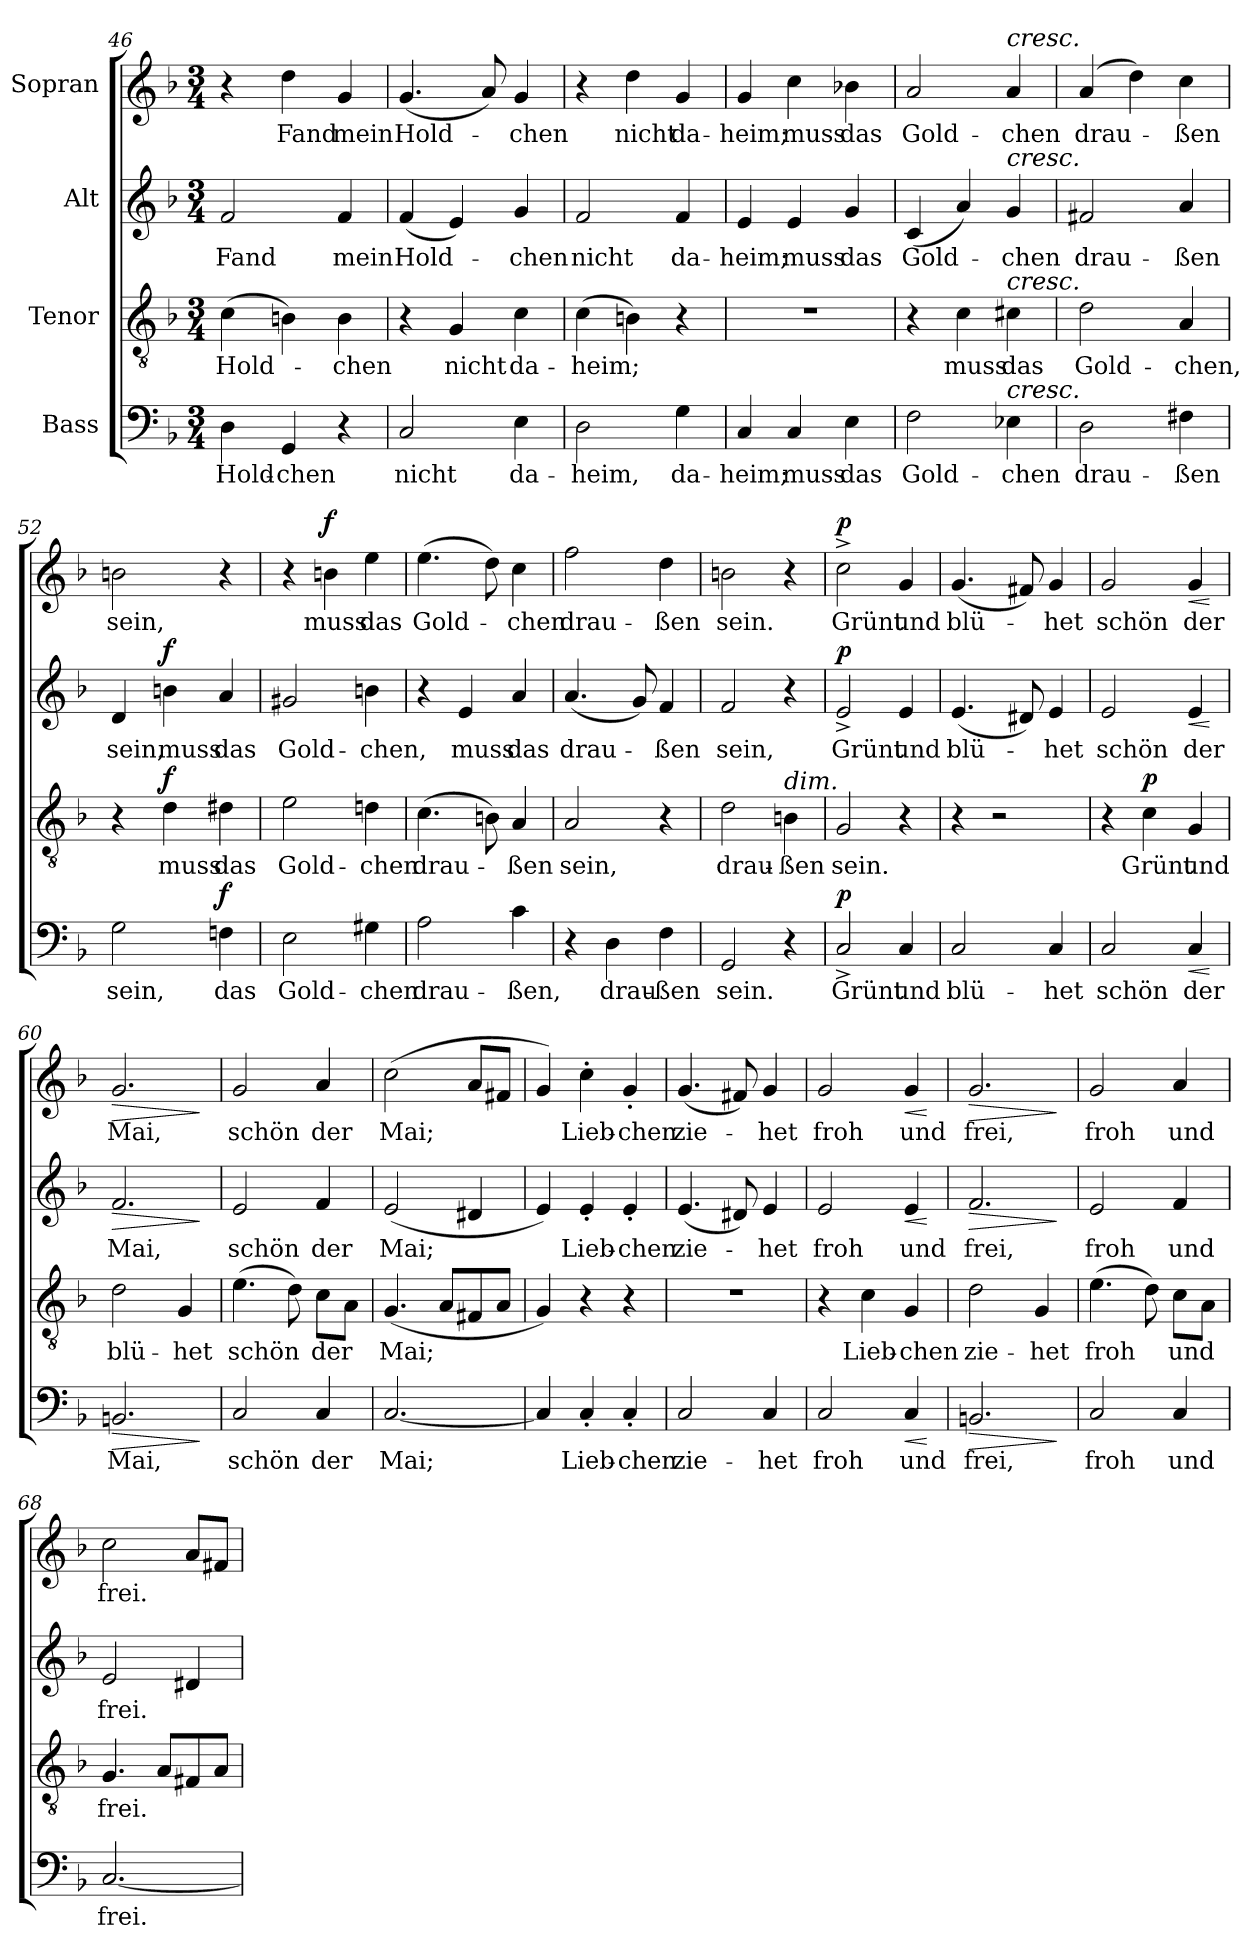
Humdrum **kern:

**kern	**text	**dynam	**kern	**text	**dynam	**kern	**text	**dynam	**kern	**text	**dynam
*part4	*part4	*part4	*part3	*part3	*part3	*part2	*part2	*part2	*part1	*part1	*part1
*staff4	*staff4	*staff4	*staff3	*staff3	*staff3	*staff2	*staff2	*staff2	*staff1	*staff1	*staff1
*I"Bass	*	*	*I"Tenor	*	*	*I"Alt	*	*	*I"Sopran	*	*
*clefF4	*	*	*clefGv2	*	*	*clefG2	*	*	*clefG2	*	*
*k[b-]	*	*	*k[b-]	*	*	*k[b-]	*	*	*k[b-]	*	*
*M3/4	*	*	*M3/4	*	*	*M3/4	*	*	*M3/4	*	*
=46	=46	=46	=46	=46	=46	=46	=46	=46	=46	=46	=46
!	!LO:LY:b	!	!	!LO:LY:b	!	!	!LO:LY:b	!	!	!	!
4D\	Hold-	.	(4c\	Hold-	.	2f/	Fand	.	4r	.	.
!	!LO:LY:b	!	!	!	!	!	!	!	!	!LO:LY:b	!
4GG/	-chen	.	4Bn\)	.	.	.	.	.	4dd\	Fand	.
!	!	!	!	!LO:LY:b	!	!	!LO:LY:b	!	!	!LO:LY:b	!
4r	.	.	4B\	-chen	.	4f/	mein	.	4g/	mein	.
=47	=47	=47	=47	=47	=47	=47	=47	=47	=47	=47	=47
!	!LO:LY:b	!	!	!	!	!	!LO:LY:b	!	!	!LO:LY:b	!
2C/	nicht	.	4r	.	.	(4f/	Hold-	.	(4.g/	Hold-	.
!	!	!	!	!LO:LY:b	!	!	!	!	!	!	!
.	.	.	4G/	nicht	.	4e/)	.	.	.	.	.
.	.	.	.	.	.	.	.	.	8a/)	.	.
!	!LO:LY:b	!	!	!LO:LY:b	!	!	!LO:LY:b	!	!	!LO:LY:b	!
4E\	da-	.	4c\	da-	.	4g/	-chen	.	4g/	-chen	.
=48	=48	=48	=48	=48	=48	=48	=48	=48	=48	=48	=48
!	!LO:LY:b	!	!	!LO:LY:b	!	!	!LO:LY:b	!	!	!	!
2D\	-heim,	.	(4c\	-heim;	.	2f/	nicht	.	4r	.	.
!	!	!	!	!	!	!	!	!	!	!LO:LY:b	!
.	.	.	4Bn\)	.	.	.	.	.	4dd\	nicht	.
!	!LO:LY:b	!	!	!	!	!	!LO:LY:b	!	!	!LO:LY:b	!
4G\	da-	.	4r	.	.	4f/	da-	.	4g/	da-	.
!!LO:LB:g=z
=49	=49	=49	=49	=49	=49	=49	=49	=49	=49	=49	=49
!	!LO:LY:b	!	!	!	!	!	!LO:LY:b	!	!	!LO:LY:b	!
4C/	-heim;	.	2.r	.	.	4e/	-heim;	.	4g/	-heim;	.
!	!LO:LY:b	!	!	!	!	!	!LO:LY:b	!	!	!LO:LY:b	!
4C/	muss	.	.	.	.	4e/	muss	.	4cc\	muss	.
!	!LO:LY:b	!	!	!	!	!	!LO:LY:b	!	!	!LO:LY:b	!
4E\	das	.	.	.	.	4g/	das	.	4b-X\	das	.
=50	=50	=50	=50	=50	=50	=50	=50	=50	=50	=50	=50
!	!LO:LY:b	!	!	!	!	!	!LO:LY:b	!	!	!LO:LY:b	!
2F\	Gold-	.	4r	.	.	(4c/	Gold-	.	2a/	Gold-	.
!	!	!	!	!LO:LY:b	!	!	!	!	!	!	!
.	.	.	4c\	muss	.	4a/)	.	.	.	.	.
!	!	!	!	!	!	!	!	!	!LO:TX:a:i:t=cresc.	!	!
!	!	!	!	!	!	!LO:TX:a:i:t=cresc.	!	!	!	!	!
!	!	!	!LO:TX:a:i:t=cresc.	!	!	!	!	!	!	!	!
!LO:TX:a:i:t=cresc.	!	!	!	!	!	!	!	!	!	!	!
!	!LO:LY:b	!	!	!LO:LY:b	!	!	!LO:LY:b	!	!	!LO:LY:b	!
4E-X\	-chen	.	4c#X\	das	.	4g/	-chen	.	4a/	-chen	.
=51	=51	=51	=51	=51	=51	=51	=51	=51	=51	=51	=51
!	!LO:LY:b	!	!	!LO:LY:b	!	!	!LO:LY:b	!	!	!LO:LY:b	!
2D\	drau-	.	2d\	Gold-	.	2f#X/	drau-	.	(4a/	drau-	.
.	.	.	.	.	.	.	.	.	4dd\)	.	.
!	!LO:LY:b	!	!	!LO:LY:b	!	!	!LO:LY:b	!	!	!LO:LY:b	!
4F#X\	-ßen	.	4A/	-chen,	.	4a/	-ßen	.	4cc\	-ßen	.
=52	=52	=52	=52	=52	=52	=52	=52	=52	=52	=52	=52
!	!LO:LY:b	!	!	!	!	!	!LO:LY:b	!	!	!LO:LY:b	!
2G\	sein,	.	4r	.	.	4d/	sein,	.	2bn\	sein,	.
!	!	!	!	!LO:LY:b	!LO:DY:a	!	!LO:LY:b	!LO:DY:a	!	!	!
.	.	.	4d\	muss	f	4bn\	muss	f	.	.	.
!	!LO:LY:b	!LO:DY:a	!	!LO:LY:b	!	!	!LO:LY:b	!	!	!	!
4Fn\	das	f	4d#X\	das	.	4a/	das	.	4r	.	.
=53	=53	=53	=53	=53	=53	=53	=53	=53	=53	=53	=53
!	!LO:LY:b	!	!	!LO:LY:b	!	!	!LO:LY:b	!	!	!	!
2E\	Gold-	.	2e\	Gold-	.	2g#X/	Gold-	.	4r	.	.
!	!	!	!	!	!	!	!	!	!	!LO:LY:b	!LO:DY:a
.	.	.	.	.	.	.	.	.	4bn\	muss	f
!	!LO:LY:b	!	!	!LO:LY:b	!	!	!LO:LY:b	!	!	!LO:LY:b	!
4G#X\	-chen	.	4dn\	-chen	.	4bn\	-chen,	.	4ee\	das	.
=54	=54	=54	=54	=54	=54	=54	=54	=54	=54	=54	=54
!	!LO:LY:b	!	!	!LO:LY:b	!	!	!	!	!	!LO:LY:b	!
2A\	drau-	.	(4.c\	drau-	.	4r	.	.	(4.ee\	Gold-	.
!	!	!	!	!	!	!	!LO:LY:b	!	!	!	!
.	.	.	.	.	.	4e/	muss	.	.	.	.
.	.	.	8Bn\)	.	.	.	.	.	8dd\)	.	.
!	!LO:LY:b	!	!	!LO:LY:b	!	!	!LO:LY:b	!	!	!LO:LY:b	!
4c\	-ßen,	.	4A/	-ßen	.	4a/	das	.	4cc\	-chen	.
!!LO:PB:g=z
=55	=55	=55	=55	=55	=55	=55	=55	=55	=55	=55	=55
!	!	!	!	!LO:LY:b	!	!	!LO:LY:b	!	!	!LO:LY:b	!
4r	.	.	2A/	sein,	.	(4.a/	drau-	.	2ff\	drau-	.
!	!LO:LY:b	!	!	!	!	!	!	!	!	!	!
4D\	drau-	.	.	.	.	.	.	.	.	.	.
.	.	.	.	.	.	8g/)	.	.	.	.	.
!	!LO:LY:b	!	!	!	!	!	!LO:LY:b	!	!	!LO:LY:b	!
4F\	-ßen	.	4r	.	.	4f/	-ßen	.	4dd\	-ßen	.
=56	=56	=56	=56	=56	=56	=56	=56	=56	=56	=56	=56
!	!LO:LY:b	!	!	!LO:LY:b	!	!	!LO:LY:b	!	!	!LO:LY:b	!
2GG/	sein.	.	2d\	drau-	.	2f/	sein,	.	2bn\	sein.	.
!	!	!	!LO:TX:a:i:t=dim.	!	!	!	!	!	!	!	!
!	!	!	!	!LO:LY:b	!	!	!	!	!	!	!
4r	.	.	4Bn\	-ßen	.	4r	.	.	4r	.	.
=57	=57	=57	=57	=57	=57	=57	=57	=57	=57	=57	=57
!	!LO:LY:b	!LO:DY:a	!	!LO:LY:b	!	!	!LO:LY:b	!LO:DY:a	!	!LO:LY:b	!LO:DY:a
2C^/	Grünt	p	2G/	sein.	.	2e^/	Grünt	p	2cc^\	Grünt	p
!	!LO:LY:b	!	!	!	!	!	!LO:LY:b	!	!	!LO:LY:b	!
4C/	und	.	4r	.	.	4e/	und	.	4g/	und	.
=58	=58	=58	=58	=58	=58	=58	=58	=58	=58	=58	=58
!	!LO:LY:b	!	!	!	!	!	!LO:LY:b	!	!	!LO:LY:b	!
2C/	blü-	.	4r	.	.	(4.e/	blü-	.	(4.g/	blü-	.
.	.	.	2r	.	.	.	.	.	.	.	.
.	.	.	.	.	.	8d#X/)	.	.	8f#X/)	.	.
!	!LO:LY:b	!	!	!	!	!	!LO:LY:b	!	!	!LO:LY:b	!
4C/	-het	.	.	.	.	4e/	-het	.	4g/	-het	.
=59	=59	=59	=59	=59	=59	=59	=59	=59	=59	=59	=59
!	!LO:LY:b	!	!	!	!	!	!LO:LY:b	!	!	!LO:LY:b	!
2C/	schön	.	4r	.	.	2e/	schön	.	2g/	schön	.
!	!	!	!	!LO:LY:b	!LO:DY:a	!	!	!	!	!	!
.	.	.	4c\	Grünt	p	.	.	.	.	.	.
!	!LO:LY:b	!LO:HP:b	!	!LO:LY:b	!	!	!LO:LY:b	!LO:HP:b	!	!LO:LY:b	!LO:HP:b
4C/	der	<	4G/	und	.	4e/	der	<	4g/	der	<
.	.	[	.	.	.	.	.	[	.	.	[
=60	=60	=60	=60	=60	=60	=60	=60	=60	=60	=60	=60
!	!LO:LY:b	!LO:HP:b	!	!LO:LY:b	!	!	!LO:LY:b	!LO:HP:b	!	!LO:LY:b	!LO:HP:b
2.BBn/	Mai,	>	2d\	blü-	.	2.f/	Mai,	>	2.g/	Mai,	>
!	!	!	!	!LO:LY:b	!	!	!	!	!	!	!
.	.	.	4G/	-het	.	.	.	.	.	.	.
.	.	]	.	.	.	.	.	]	.	.	]
=61	=61	=61	=61	=61	=61	=61	=61	=61	=61	=61	=61
!	!LO:LY:b	!	!	!LO:LY:b	!	!	!LO:LY:b	!	!	!LO:LY:b	!
2C/	schön	.	(4.e\	schön	.	2e/	schön	.	2g/	schön	.
.	.	.	8d\)	.	.	.	.	.	.	.	.
!	!LO:LY:b	!	!	!LO:LY:b	!	!	!LO:LY:b	!	!	!LO:LY:b	!
4C/	der	.	8c\L	der	.	4f/	der	.	4a/	der	.
.	.	.	8A\J	.	.	.	.	.	.	.	.
!!LO:LB:g=z
=62	=62	=62	=62	=62	=62	=62	=62	=62	=62	=62	=62
!	!LO:LY:b	!	!	!LO:LY:b	!	!	!LO:LY:b	!	!	!LO:LY:b	!
[2.C/	Mai;	.	(4.G/	Mai;	.	(2e/	Mai;	.	(2cc\	Mai;	.
.	.	.	8A/L	.	.	.	.	.	.	.	.
.	.	.	8F#X/	.	.	4d#X/	.	.	8a/L	.	.
.	.	.	8A/J	.	.	.	.	.	8f#X/J	.	.
=63	=63	=63	=63	=63	=63	=63	=63	=63	=63	=63	=63
4C/]	.	.	4G/)	.	.	4e/)	.	.	4g/)	.	.
!	!LO:LY:b	!	!	!	!	!	!LO:LY:b	!	!	!LO:LY:b	!
4C'/	Lieb-	.	4r	.	.	4e'/	Lieb-	.	4cc'\	Lieb-	.
!	!LO:LY:b	!	!	!	!	!	!LO:LY:b	!	!	!LO:LY:b	!
4C'/	-chen	.	4r	.	.	4e'/	-chen	.	4g'/	-chen	.
=64	=64	=64	=64	=64	=64	=64	=64	=64	=64	=64	=64
!	!LO:LY:b	!	!	!	!	!	!LO:LY:b	!	!	!LO:LY:b	!
2C/	zie-	.	2.r	.	.	(4.e/	zie-	.	(4.g/	zie-	.
.	.	.	.	.	.	8d#X/)	.	.	8f#X/)	.	.
!	!LO:LY:b	!	!	!	!	!	!LO:LY:b	!	!	!LO:LY:b	!
4C/	-het	.	.	.	.	4e/	-het	.	4g/	-het	.
=65	=65	=65	=65	=65	=65	=65	=65	=65	=65	=65	=65
!	!LO:LY:b	!	!	!	!	!	!LO:LY:b	!	!	!LO:LY:b	!
2C/	froh	.	4r	.	.	2e/	froh	.	2g/	froh	.
!	!	!	!	!LO:LY:b	!	!	!	!	!	!	!
.	.	.	4c\	Lieb-	.	.	.	.	.	.	.
!	!LO:LY:b	!LO:HP:b	!	!LO:LY:b	!	!	!LO:LY:b	!LO:HP:b	!	!LO:LY:b	!LO:HP:b
4C/	und	<	4G/	-chen	.	4e/	und	<	4g/	und	<
.	.	[	.	.	.	.	.	[	.	.	[
=66	=66	=66	=66	=66	=66	=66	=66	=66	=66	=66	=66
!	!LO:LY:b	!LO:HP:b	!	!LO:LY:b	!	!	!LO:LY:b	!LO:HP:b	!	!LO:LY:b	!LO:HP:b
2.BBn/	frei,	>	2d\	zie-	.	2.f/	frei,	>	2.g/	frei,	>
!	!	!	!	!LO:LY:b	!	!	!	!	!	!	!
.	.	.	4G/	-het	.	.	.	.	.	.	.
.	.	]	.	.	.	.	.	]	.	.	]
=67	=67	=67	=67	=67	=67	=67	=67	=67	=67	=67	=67
!	!LO:LY:b	!	!	!LO:LY:b	!	!	!LO:LY:b	!	!	!LO:LY:b	!
2C/	froh	.	(4.e\	froh	.	2e/	froh	.	2g/	froh	.
.	.	.	8d\)	.	.	.	.	.	.	.	.
!	!LO:LY:b	!	!	!LO:LY:b	!	!	!LO:LY:b	!	!	!LO:LY:b	!
4C/	und	.	8c\L	und	.	4f/	und	.	4a/	und	.
.	.	.	8A\J	.	.	.	.	.	.	.	.
=68	=68	=68	=68	=68	=68	=68	=68	=68	=68	=68	=68
!	!LO:LY:b	!	!	!LO:LY:b	!	!	!LO:LY:b	!	!	!LO:LY:b	!
[2.C/	frei.	.	4.G/	frei.	.	2e/	frei.	.	2cc\	frei.	.
.	.	.	8A/L	.	.	.	.	.	.	.	.
.	.	.	8F#X/	.	.	4d#X/	.	.	8a/L	.	.
.	.	.	8A/J	.	.	.	.	.	8f#X/J	.	.
=	=	=	=	=	=	=	=	=	=	=	=
*-	*-	*-	*-	*-	*-	*-	*-	*-	*-	*-	*-
